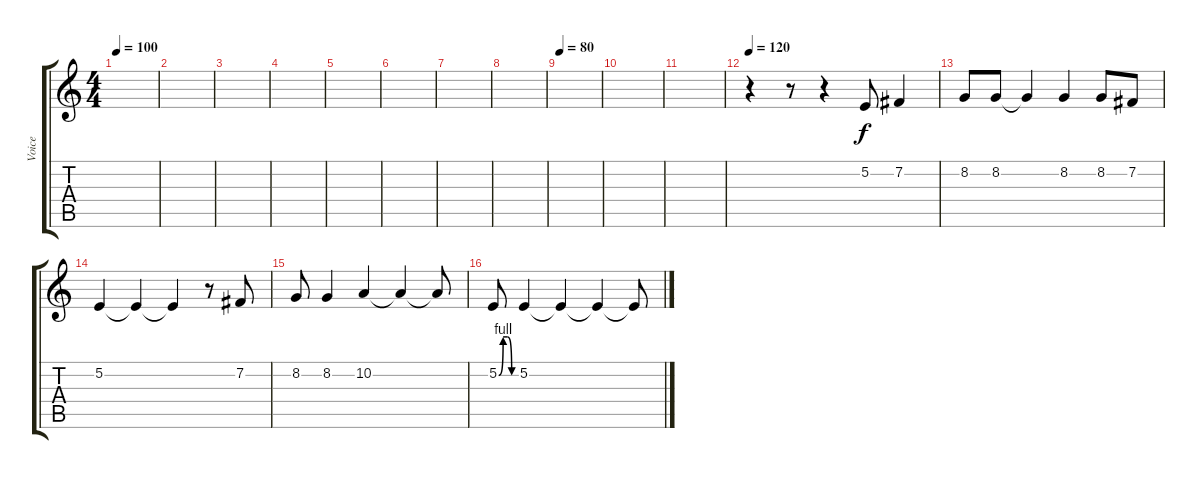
\track ("Voice" "Voice") {instrument flute}
\staff {score tabs}
\tuning (E4 B3 G3 D3 A2 E2) {hide}
\ts (4 4)
\tempo 100
\clef g2
\ks c
|
|
|
|
|
|
|
|
\tempo 80
|
|
|
\tempo 120
r.4 r.8 r.4 5.2.8 7.2.4 |
8.2.8 8.2.8 8.2{t}.4 8.2.4 8.2.8 7.2.8 |
5.2.4 5.2{t}.4 5.2{t}.4 r.8 7.2.8 |
8.2.8 8.2.4 10.2.4 10.2{t}.4 10.2{t}.8 |
5.2{be (custom 0 0 15 4 30 4 45 0 60 0)}.8 5.2.4 5.2{t}.4 5.2{t}.4 5.2{t}.8
